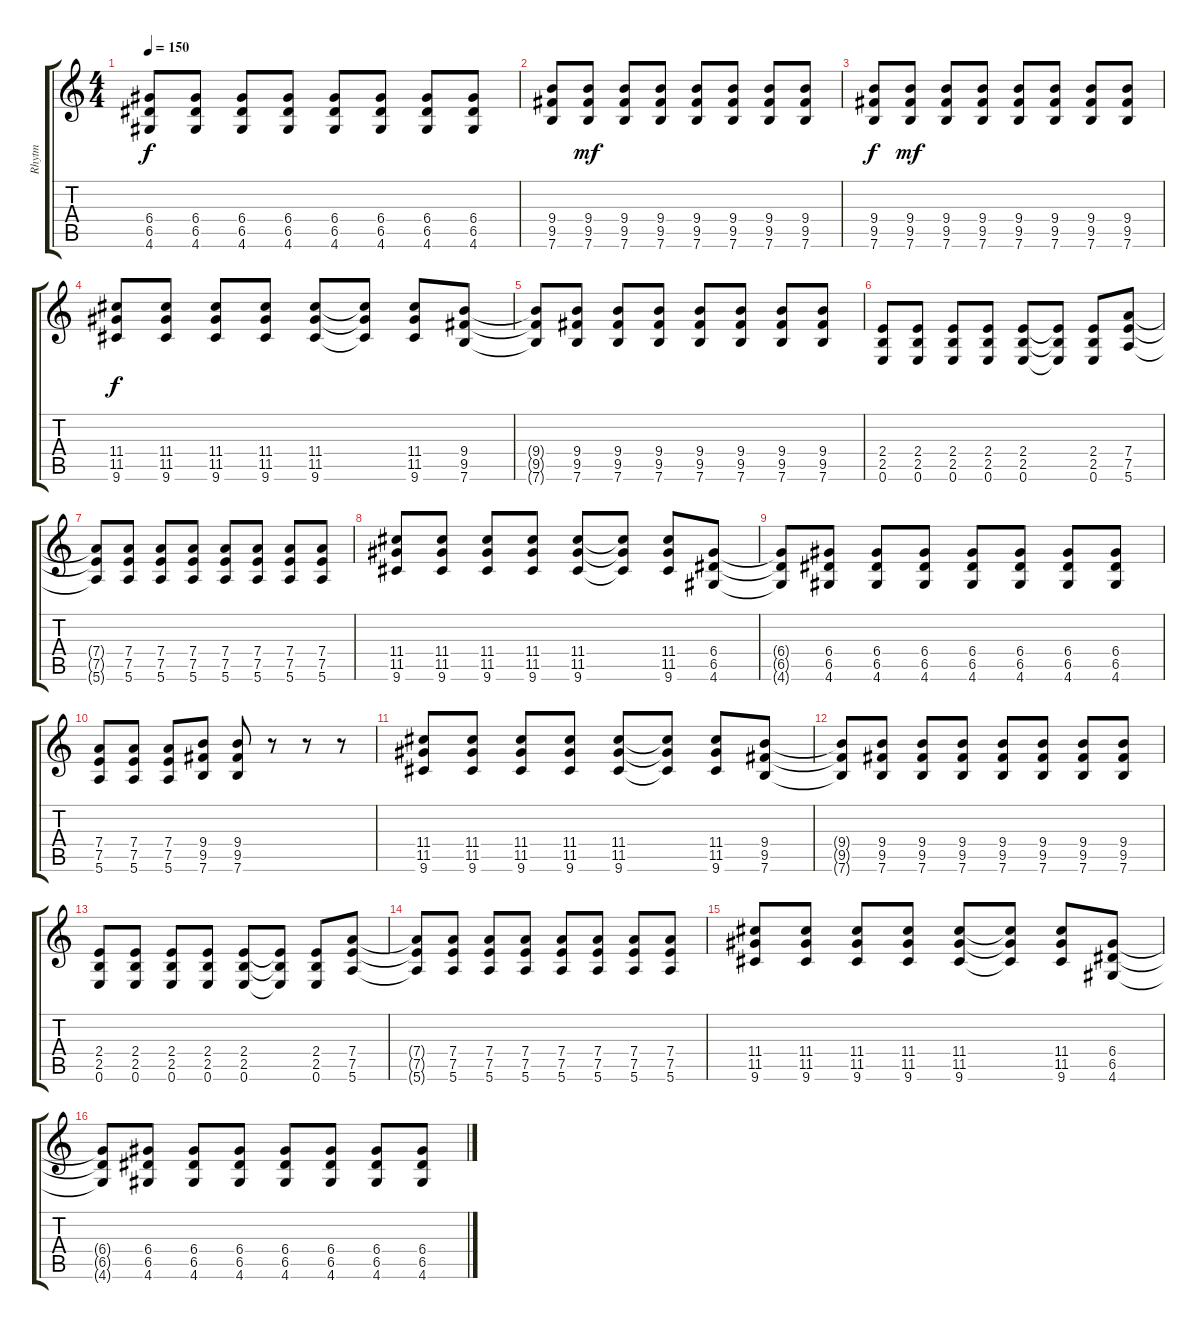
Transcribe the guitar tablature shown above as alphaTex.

\track ("Rhytm" "Rhytm") {instrument distortionguitar}
\staff {score tabs}
\tuning (E4 B3 G3 D3 A2 E2) {hide}
\ts (4 4)
\tempo 150
\clef g2
\ks c
(6.4{t} 6.5{t} 4.6{t}).8{dy f} (6.4 6.5 4.6).8 (6.4 6.5 4.6).8 (6.4 6.5 4.6).8 (6.4 6.5 4.6).8 (6.4 6.5 4.6).8 (6.4 6.5 4.6).8 (6.4 6.5 4.6).8 |
(9.4 9.5 7.6).8 (9.4 9.5 7.6).8{dy mf} (9.4 9.5 7.6).8 (9.4 9.5 7.6).8 (9.4 9.5 7.6).8 (9.4 9.5 7.6).8 (9.4 9.5 7.6).8 (9.4 9.5 7.6).8 |
(9.4 9.5 7.6).8{dy f} (9.4 9.5 7.6).8{dy mf} (9.4 9.5 7.6).8 (9.4 9.5 7.6).8 (9.4 9.5 7.6).8 (9.4 9.5 7.6).8 (9.4 9.5 7.6).8 (9.4 9.5 7.6).8 |
(11.4 11.5 9.6).8{dy f} (11.4 11.5 9.6).8 (11.4 11.5 9.6).8 (11.4 11.5 9.6).8 (11.4 11.5 9.6).8 (11.4{t} 11.5{t} 9.6{t}).8 (11.4 11.5 9.6).8 (9.4 9.5 7.6).8 |
(9.4{t} 9.5{t} 7.6{t}).8 (9.4 9.5 7.6).8 (9.4 9.5 7.6).8 (9.4 9.5 7.6).8 (9.4 9.5 7.6).8 (9.4 9.5 7.6).8 (9.4 9.5 7.6).8 (9.4 9.5 7.6).8 |
(2.4 2.5 0.6).8 (2.4 2.5 0.6).8 (2.4 2.5 0.6).8 (2.4 2.5 0.6).8 (2.4 2.5 0.6).8 (2.4{t} 2.5{t} 0.6{t}).8 (2.4 2.5 0.6).8 (7.4 7.5 5.6).8 |
(7.4{t} 7.5{t} 5.6{t}).8 (7.4 7.5 5.6).8 (7.4 7.5 5.6).8 (7.4 7.5 5.6).8 (7.4 7.5 5.6).8 (7.4 7.5 5.6).8 (7.4 7.5 5.6).8 (7.4 7.5 5.6).8 |
(11.4 11.5 9.6).8 (11.4 11.5 9.6).8 (11.4 11.5 9.6).8 (11.4 11.5 9.6).8 (11.4 11.5 9.6).8 (11.4{t} 11.5{t} 9.6{t}).8 (11.4 11.5 9.6).8 (6.4 6.5 4.6).8 |
(6.4{t} 6.5{t} 4.6{t}).8 (6.4 6.5 4.6).8 (6.4 6.5 4.6).8 (6.4 6.5 4.6).8 (6.4 6.5 4.6).8 (6.4 6.5 4.6).8 (6.4 6.5 4.6).8 (6.4 6.5 4.6).8 |
(7.4 7.5 5.6).8 (7.4 7.5 5.6).8 (7.4 7.5 5.6).8 (9.4 9.5 7.6).8 (9.4 9.5 7.6).8 r.8 r.8 r.8 |
(11.4 11.5 9.6).8 (11.4 11.5 9.6).8 (11.4 11.5 9.6).8 (11.4 11.5 9.6).8 (11.4 11.5 9.6).8 (11.4{t} 11.5{t} 9.6{t}).8 (11.4 11.5 9.6).8 (9.4 9.5 7.6).8 |
(9.4{t} 9.5{t} 7.6{t}).8 (9.4 9.5 7.6).8 (9.4 9.5 7.6).8 (9.4 9.5 7.6).8 (9.4 9.5 7.6).8 (9.4 9.5 7.6).8 (9.4 9.5 7.6).8 (9.4 9.5 7.6).8 |
(2.4 2.5 0.6).8 (2.4 2.5 0.6).8 (2.4 2.5 0.6).8 (2.4 2.5 0.6).8 (2.4 2.5 0.6).8 (2.4{t} 2.5{t} 0.6{t}).8 (2.4 2.5 0.6).8 (7.4 7.5 5.6).8 |
(7.4{t} 7.5{t} 5.6{t}).8 (7.4 7.5 5.6).8 (7.4 7.5 5.6).8 (7.4 7.5 5.6).8 (7.4 7.5 5.6).8 (7.4 7.5 5.6).8 (7.4 7.5 5.6).8 (7.4 7.5 5.6).8 |
(11.4 11.5 9.6).8 (11.4 11.5 9.6).8 (11.4 11.5 9.6).8 (11.4 11.5 9.6).8 (11.4 11.5 9.6).8 (11.4{t} 11.5{t} 9.6{t}).8 (11.4 11.5 9.6).8 (6.4 6.5 4.6).8 |
(6.4{t} 6.5{t} 4.6{t}).8 (6.4 6.5 4.6).8 (6.4 6.5 4.6).8 (6.4 6.5 4.6).8 (6.4 6.5 4.6).8 (6.4 6.5 4.6).8 (6.4 6.5 4.6).8 (6.4 6.5 4.6).8
